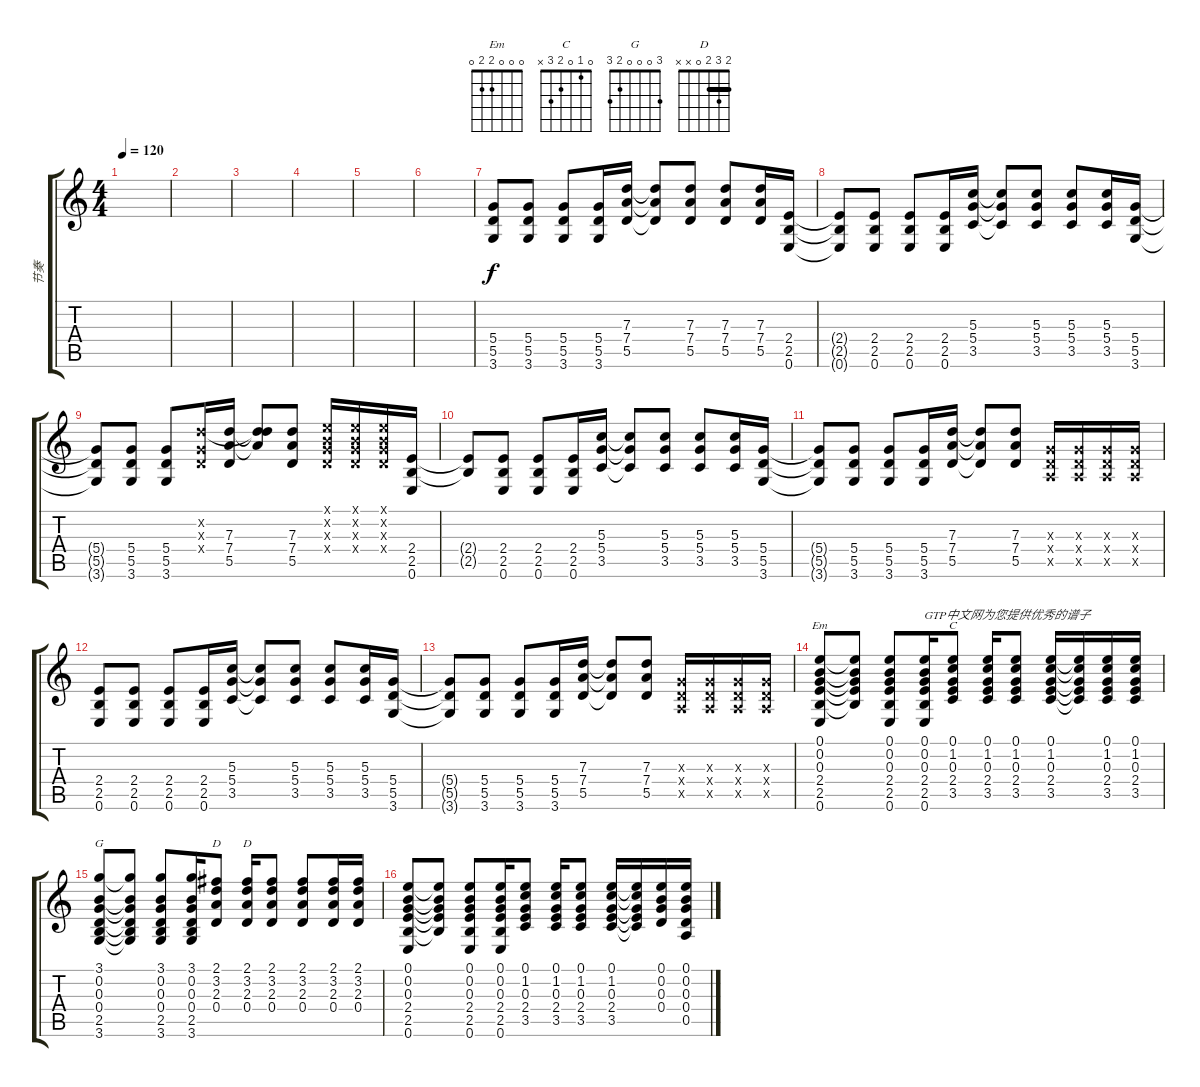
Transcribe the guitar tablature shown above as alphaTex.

\track ("节奏" "节奏") {instrument electricguitarmuted}
\staff {score tabs}
\tuning (E4 B3 G3 D3 A2 E2) {hide}
\chord ("Em" 0 0 0 2 2 0)
\chord ("C" 0 1 0 2 3 x)
\chord ("G" 3 0 0 0 2 3)
\chord ("D" 2 3 2 0 0 x) {barre 2}
\chord ("D" 2 3 2 0 x x) {barre 2}
\ts (4 4)
\tempo 120
\clef g2
\ks c
|
|
|
|
|
|
(5.4 5.5 3.6).8{instrument overdrivenguitar} (5.4 5.5 3.6).8 (5.4 5.5 3.6).8 (5.4 5.5 3.6).16 (7.3 7.4 5.5).16 (7.3{t} 7.4{t} 5.5{t}).8 (7.3 7.4 5.5).8 (7.3 7.4 5.5).8 (7.3 7.4 5.5).16 (2.4 2.5 0.6).16 |
(2.4{t} 2.5{t} 0.6{t}).8 (2.4 2.5 0.6).8 (2.4 2.5 0.6).8 (2.4 2.5 0.6).16 (5.3 5.4 3.5).16 (5.3{t} 5.4{t} 3.5{t}).8 (5.3 5.4 3.5).8 (5.3 5.4 3.5).8 (5.3 5.4 3.5).16 (5.4 5.5 3.6).16 |
(5.4{t} 5.5{t} 3.6{t}).8 (5.4 5.5 3.6).8 (5.4 5.5 3.6).8 (3.2{x} 0.3{x} 0.4{x}).16 (7.3 7.4 5.5).16 (3.2{t} 7.3{t} 7.4{t}).8 (7.3 7.4 5.5).8 (0.1{x} 0.2{x} 0.3{x} 0.4{x}).16 (0.1{x} 0.2{x} 0.3{x} 0.4{x}).16 (0.1{x} 0.2{x} 0.3{x} 0.4{x}).16 (2.4 2.5 0.6).16 |
(2.4{t} 2.5{t}).8 (2.4 2.5 0.6).8 (2.4 2.5 0.6).8 (2.4 2.5 0.6).16 (5.3 5.4 3.5).16 (5.3{t} 5.4{t} 3.5{t}).8 (5.3 5.4 3.5).8 (5.3 5.4 3.5).8 (5.3 5.4 3.5).16 (5.4 5.5 3.6).16 |
(5.4{t} 5.5{t} 3.6{t}).8 (5.4 5.5 3.6).8 (5.4 5.5 3.6).8 (5.4 5.5 3.6).16 (7.3 7.4 5.5).16 (7.3{t} 7.4{t} 5.5{t}).8 (7.3 7.4 5.5).8 (0.3{x} 0.4{x} 0.5{x}).16 (0.3{x} 0.4{x} 0.5{x}).16 (0.3{x} 0.4{x} 0.5{x}).16 (0.3{x} 0.4{x} 0.5{x}).16 |
(2.4 2.5 0.6).8 (2.4 2.5 0.6).8 (2.4 2.5 0.6).8 (2.4 2.5 0.6).16 (5.3 5.4 3.5).16 (5.3{t} 5.4{t} 3.5{t}).8 (5.3 5.4 3.5).8 (5.3 5.4 3.5).8 (5.3 5.4 3.5).16 (5.4 5.5 3.6).16 |
(5.4{t} 5.5{t} 3.6{t}).8 (5.4 5.5 3.6).8 (5.4 5.5 3.6).8 (5.4 5.5 3.6).16 (7.3 7.4 5.5).16 (7.3{t} 7.4{t} 5.5{t}).8 (7.3 7.4 5.5).8 (0.3{x} 0.4{x} 0.5{x}).16 (0.3{x} 0.4{x} 0.5{x}).16 (0.3{x} 0.4{x} 0.5{x}).16 (0.3{x} 0.4{x} 0.5{x}).16 |
(0.1 0.2 0.3 2.4 2.5 0.6).8{ch "Em" instrument acousticguitarsteel} (0.1{t} 0.2{t} 0.3{t} 2.4{t} 2.5{t}).8 (0.1 0.2 0.3 2.4 2.5 0.6).8 (0.1 0.2 0.3 2.4 2.5 0.6).16{txt "GTP中文网为您提供优秀的谱子"} (0.1 1.2 0.3 2.4 3.5).8{ch "C"} (0.1 1.2 0.3 2.4 3.5).16 (0.1 1.2 0.3 2.4 3.5).8 (0.1 1.2 0.3 2.4 3.5).16 (0.1{t} 1.2{t} 0.3{t} 2.4{t} 3.5{t}).16 (0.1 1.2 0.3 2.4 3.5).16 (0.1 1.2 0.3 2.4 3.5).16 |
(3.1 0.2 0.3 0.4 2.5 3.6).8{ch "G"} (3.1{t} 0.2{t} 0.3{t} 0.4{t} 2.5{t} 3.6{t}).8 (3.1 0.2 0.3 0.4 2.5 3.6).8 (3.1 0.2 0.3 0.4 2.5 3.6).16 (2.1 3.2 2.3 0.4).8{ch "D"} (2.1 3.2 2.3 0.4).16{ch "D"} (2.1 3.2 2.3 0.4).8 (2.1 3.2 2.3 0.4).8 (2.1 3.2 2.3 0.4).16 (2.1 3.2 2.3 0.4).16 |
(0.1 0.2 0.3 2.4 2.5 0.6).8 (0.1{t} 0.2{t} 0.3{t} 2.4{t} 2.5{t}).8 (0.1 0.2 0.3 2.4 2.5 0.6).8 (0.1 0.2 0.3 2.4 2.5 0.6).16 (0.1 1.2 0.3 2.4 3.5).8 (0.1 1.2 0.3 2.4 3.5).16 (0.1 1.2 0.3 2.4 3.5).8 (0.1 1.2 0.3 2.4 3.5).16 (0.1{t} 1.2{t} 0.3{t} 2.4{t} 3.5{t}).16 (0.1 0.2 0.3 0.4).16 (0.1 0.2 0.3 0.4 0.5).16
